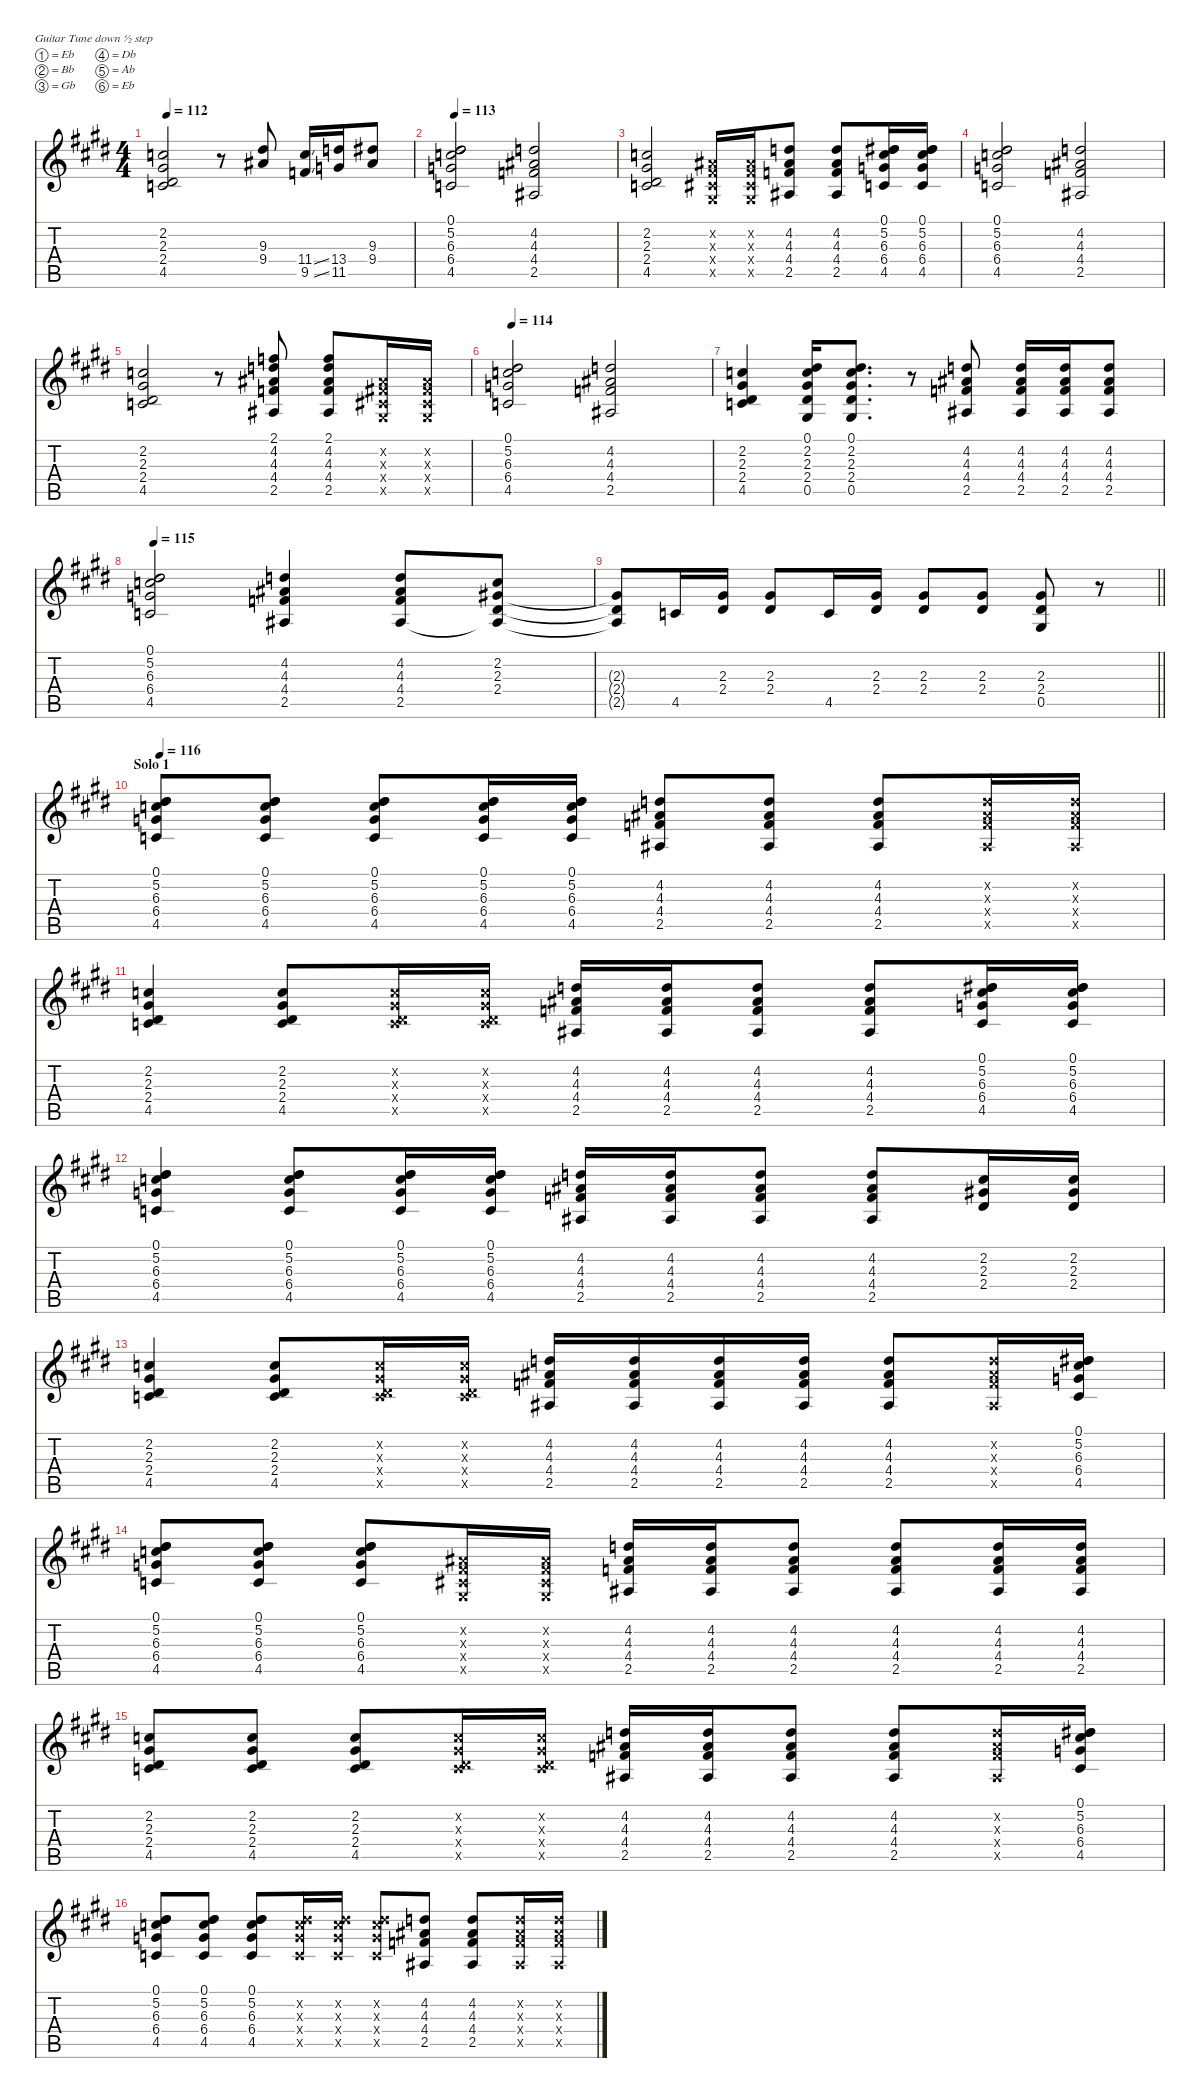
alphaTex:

\defaultSystemsLayout 4
\hideDynamics
\bracketExtendMode nobrackets
\singleTrackTrackNamePolicy hidden
\multiTrackTrackNamePolicy hidden
\otherSystemsTrackNameOrientation horizontal
\track ("Clean Gtr" "el.guit.") {defaultSystemsLayout 4 instrument overdrivenguitar}
\staff {score tabs}
\tuning (Eb4 Bb3 Gb3 Db3 Ab2 Eb2)
\ts (4 4)
\tempo 112
\clef g2
\ks c#minor
(2.2{acc forcenatural} 2.3{acc #} 2.4{acc #} 4.5{acc forcenatural}).2{dy f beam Up} r.8{beam Up} (9.3{acc #} 9.4{acc #}).8{beam Down} (11.4{ss acc forcenatural} 9.5{ss acc forcenatural}).16{beam Up} (13.4{acc forcenatural} 11.5{acc forcenatural}).16{beam Up} (9.3{acc #} 9.4{acc #}).8{beam Up} |
\tempo 113
(0.1{acc #} 5.2{acc #} 6.3{acc forcenatural} 6.4{acc forcenatural} 4.5{acc forcenatural}).2{beam Up} (4.2{acc forcenatural} 4.3{acc #} 4.4{acc forcenatural} 2.5{acc #}).2{beam Up} |
(2.2{acc forcenatural} 2.3{acc #} 2.4{acc #} 4.5{acc forcenatural}).2{beam Up} (0.2{x acc #} 0.3{x acc #} 0.4{x acc #} 0.5{x acc #}).16{beam Up} (0.2{x acc #} 0.3{x acc #} 0.4{x acc #} 0.5{x acc #}).16{beam Up} (4.2{acc forcenatural} 4.3{acc #} 4.4{acc forcenatural} 2.5{acc #}).8{beam Up} (4.2{acc forcenatural} 4.3{acc #} 4.4{acc forcenatural} 2.5{acc #}).8{beam Up} (0.1{acc #} 5.2{acc #} 6.3{acc forcenatural} 6.4{acc forcenatural} 4.5{acc forcenatural}).16{beam Up} (0.1{acc #} 5.2{acc #} 6.3{acc forcenatural} 6.4{acc forcenatural} 4.5{acc forcenatural}).16{beam Up} |
(0.1{acc #} 5.2{acc #} 6.3{acc forcenatural} 6.4{acc forcenatural} 4.5{acc forcenatural}).2{beam Up} (4.2{acc forcenatural} 4.3{acc #} 4.4{acc forcenatural} 2.5{acc #}).2{beam Up} |
(2.2{acc forcenatural} 2.3{acc #} 2.4{acc #} 4.5{acc forcenatural}).2{beam Up} r.8{beam Up} (2.1{acc forcenatural} 4.2{acc forcenatural} 4.3{acc #} 4.4{acc forcenatural} 2.5{acc #}).8{beam Up} (2.1{acc forcenatural} 4.2{acc forcenatural} 4.3{acc #} 4.4{acc forcenatural} 2.5{acc #}).8{beam Up} (0.2{x acc #} 0.3{x acc #} 0.4{x acc #} 0.5{x acc #}).16{beam Up} (0.2{x acc #} 0.3{x acc #} 0.4{x acc #} 0.5{x acc #}).16{beam Up} |
\tempo 114
(0.1{acc #} 5.2{acc #} 6.3{acc forcenatural} 6.4{acc forcenatural} 4.5{acc forcenatural}).2{beam Up} (4.2{acc forcenatural} 4.3{acc #} 4.4{acc forcenatural} 2.5{acc #}).2{beam Up} |
(2.2{acc forcenatural} 2.3{acc #} 2.4{acc #} 4.5{acc forcenatural}).4{beam Up} (0.1{acc #} 2.2{acc forcenatural} 2.3{acc #} 2.4{acc #} 0.5{acc #}).16{beam Up} (0.1{acc #} 2.2{acc forcenatural} 2.3{acc #} 2.4{acc #} 0.5{acc #}).8{d beam Up} r.8{beam Up} (4.2{acc forcenatural} 4.3{acc #} 4.4{acc forcenatural} 2.5{acc #}).8{beam Up} (4.2{acc forcenatural} 4.3{acc #} 4.4{acc forcenatural} 2.5{acc #}).16{beam Up} (4.2{acc forcenatural} 4.3{acc #} 4.4{acc forcenatural} 2.5{acc #}).16{beam Up} (4.2{acc forcenatural} 4.3{acc #} 4.4{acc forcenatural} 2.5{acc #}).8{beam Up} |
\tempo 115
(0.1{acc #} 5.2{acc #} 6.3{acc forcenatural} 6.4{acc forcenatural} 4.5{acc forcenatural}).2{beam Up} (4.2{acc forcenatural} 4.3{acc #} 4.4{acc forcenatural} 2.5{acc #}).4{beam Up} (4.2{acc forcenatural} 4.3{acc #} 4.4{acc forcenatural} 2.5{acc #}).8{beam Up} (2.2{acc forcenatural} 2.3{acc #} 2.4{acc #} 2.5{t acc #}).8{beam Up} |
\barLineRight lightlight
(2.3{t acc #} 2.4{t acc #} 2.5{t acc #}).8{beam Up} 4.5{acc forcenatural}.16{dy mf beam Up} (2.3{acc #} 2.4{acc #}).16{beam Up} (2.3{acc #} 2.4{acc #}).8{beam Up} 4.5{acc forcenatural}.16{beam Up} (2.3{acc #} 2.4{acc #}).16{beam Up} (2.3{acc #} 2.4{acc #}).8{beam Up} (2.3{acc #} 2.4{acc #}).8{beam Up} (2.3{acc #} 2.4{acc #} 0.5{acc #}).8{beam Up} r.8{beam Up} |
\section ("" "Solo 1")
\tempo 116
(0.1{acc #} 5.2{acc #} 6.3{acc forcenatural} 6.4{acc forcenatural} 4.5{acc forcenatural}).8{dy f beam Up} (0.1{acc #} 5.2{acc #} 6.3{acc forcenatural} 6.4{acc forcenatural} 4.5{acc forcenatural}).8{beam Up} (0.1{acc #} 5.2{acc #} 6.3{acc forcenatural} 6.4{acc forcenatural} 4.5{acc forcenatural}).8{beam Up} (0.1{acc #} 5.2{acc #} 6.3{acc forcenatural} 6.4{acc forcenatural} 4.5{acc forcenatural}).16{beam Up} (0.1{acc #} 5.2{acc #} 6.3{acc forcenatural} 6.4{acc forcenatural} 4.5{acc forcenatural}).16{beam Up} (4.2{acc forcenatural} 4.3{acc #} 4.4{acc forcenatural} 2.5{acc #}).8{beam Up} (4.2{acc forcenatural} 4.3{acc #} 4.4{acc forcenatural} 2.5{acc #}).8{beam Up} (4.2{acc forcenatural} 4.3{acc #} 4.4{acc forcenatural} 2.5{acc #}).8{beam Up} (4.2{x acc forcenatural} 4.3{x acc #} 4.4{x acc forcenatural} 2.5{x acc #}).16{beam Up} (4.2{x acc forcenatural} 4.3{x acc #} 4.4{x acc forcenatural} 2.5{x acc #}).16{beam Up} |
(2.2{acc forcenatural} 2.3{acc #} 2.4{acc #} 4.5{acc forcenatural}).4{beam Up} (2.2{acc forcenatural} 2.3{acc #} 2.4{acc #} 4.5{acc forcenatural}).8{beam Up} (2.2{x acc forcenatural} 2.3{x acc #} 2.4{x acc #} 4.5{x acc forcenatural}).16{beam Up} (2.2{x acc forcenatural} 2.3{x acc #} 2.4{x acc #} 4.5{x acc forcenatural}).16{beam Up} (4.2{acc forcenatural} 4.3{acc #} 4.4{acc forcenatural} 2.5{acc #}).16{beam Up} (4.2{acc forcenatural} 4.3{acc #} 4.4{acc forcenatural} 2.5{acc #}).16{beam Up} (4.2{acc forcenatural} 4.3{acc #} 4.4{acc forcenatural} 2.5{acc #}).8{beam Up} (4.2{acc forcenatural} 4.3{acc #} 4.4{acc forcenatural} 2.5{acc #}).8{beam Up} (0.1{acc #} 5.2{acc #} 6.3{acc forcenatural} 6.4{acc forcenatural} 4.5{acc forcenatural}).16{beam Up} (0.1{acc #} 5.2{acc #} 6.3{acc forcenatural} 6.4{acc forcenatural} 4.5{acc forcenatural}).16{beam Up} |
(0.1{acc #} 5.2{acc #} 6.3{acc forcenatural} 6.4{acc forcenatural} 4.5{acc forcenatural}).4{beam Up} (0.1{acc #} 5.2{acc #} 6.3{acc forcenatural} 6.4{acc forcenatural} 4.5{acc forcenatural}).8{beam Up} (0.1{acc #} 5.2{acc #} 6.3{acc forcenatural} 6.4{acc forcenatural} 4.5{acc forcenatural}).16{beam Up} (0.1{acc #} 5.2{acc #} 6.3{acc forcenatural} 6.4{acc forcenatural} 4.5{acc forcenatural}).16{beam Up} (4.2{acc forcenatural} 4.3{acc #} 4.4{acc forcenatural} 2.5{acc #}).16{beam Up} (4.2{acc forcenatural} 4.3{acc #} 4.4{acc forcenatural} 2.5{acc #}).16{beam Up} (4.2{acc forcenatural} 4.3{acc #} 4.4{acc forcenatural} 2.5{acc #}).8{beam Up} (4.2{acc forcenatural} 4.3{acc #} 4.4{acc forcenatural} 2.5{acc #}).8{beam Up} (2.2{acc forcenatural} 2.3{acc #} 2.4{acc #}).16{beam Up} (2.2{acc forcenatural} 2.3{acc #} 2.4{acc #}).16{beam Up} |
(2.2{acc forcenatural} 2.3{acc #} 2.4{acc #} 4.5{acc forcenatural}).4{beam Up} (2.2{acc forcenatural} 2.3{acc #} 2.4{acc #} 4.5{acc forcenatural}).8{beam Up} (2.2{x acc forcenatural} 2.3{x acc #} 2.4{x acc #} 4.5{x acc forcenatural}).16{beam Up} (2.2{x acc forcenatural} 2.3{x acc #} 2.4{x acc #} 4.5{x acc forcenatural}).16{beam Up} (4.2{acc forcenatural} 4.3{acc #} 4.4{acc forcenatural} 2.5{acc #}).16{beam Up} (4.2{acc forcenatural} 4.3{acc #} 4.4{acc forcenatural} 2.5{acc #}).16{beam Up} (4.2{acc forcenatural} 4.3{acc #} 4.4{acc forcenatural} 2.5{acc #}).16{beam Up} (4.2{acc forcenatural} 4.3{acc #} 4.4{acc forcenatural} 2.5{acc #}).16{beam Up} (4.2{acc forcenatural} 4.3{acc #} 4.4{acc forcenatural} 2.5{acc #}).8{beam Up} (4.2{x acc forcenatural} 4.3{x acc #} 4.4{x acc forcenatural} 2.5{x acc #}).16{beam Up} (0.1{acc #} 5.2{acc #} 6.3{acc forcenatural} 6.4{acc forcenatural} 4.5{acc forcenatural}).16{beam Up} |
(0.1{acc #} 5.2{acc #} 6.3{acc forcenatural} 6.4{acc forcenatural} 4.5{acc forcenatural}).8{beam Up} (0.1{acc #} 5.2{acc #} 6.3{acc forcenatural} 6.4{acc forcenatural} 4.5{acc forcenatural}).8{beam Up} (0.1{acc #} 5.2{acc #} 6.3{acc forcenatural} 6.4{acc forcenatural} 4.5{acc forcenatural}).8{beam Up} (0.2{x acc #} 0.3{x acc #} 0.4{x acc #} 0.5{x acc #}).16{beam Up} (0.2{x acc #} 0.3{x acc #} 0.4{x acc #} 0.5{x acc #}).16{beam Up} (4.2{acc forcenatural} 4.3{acc #} 4.4{acc forcenatural} 2.5{acc #}).16{beam Up} (4.2{acc forcenatural} 4.3{acc #} 4.4{acc forcenatural} 2.5{acc #}).16{beam Up} (4.2{acc forcenatural} 4.3{acc #} 4.4{acc forcenatural} 2.5{acc #}).8{beam Up} (4.2{acc forcenatural} 4.3{acc #} 4.4{acc forcenatural} 2.5{acc #}).8{beam Up} (4.2{acc forcenatural} 4.3{acc #} 4.4{acc forcenatural} 2.5{acc #}).16{beam Up} (4.2{acc forcenatural} 4.3{acc #} 4.4{acc forcenatural} 2.5{acc #}).16{beam Up} |
(2.2{acc forcenatural} 2.3{acc #} 2.4{acc #} 4.5{acc forcenatural}).8{beam Up} (2.2{acc forcenatural} 2.3{acc #} 2.4{acc #} 4.5{acc forcenatural}).8{beam Up} (2.2{acc forcenatural} 2.3{acc #} 2.4{acc #} 4.5{acc forcenatural}).8{beam Up} (2.2{x acc forcenatural} 2.3{x acc #} 2.4{x acc #} 4.5{x acc forcenatural}).16{beam Up} (2.2{x acc forcenatural} 2.3{x acc #} 2.4{x acc #} 4.5{x acc forcenatural}).16{beam Up} (4.2{acc forcenatural} 4.3{acc #} 4.4{acc forcenatural} 2.5{acc #}).16{beam Up} (4.2{acc forcenatural} 4.3{acc #} 4.4{acc forcenatural} 2.5{acc #}).16{beam Up} (4.2{acc forcenatural} 4.3{acc #} 4.4{acc forcenatural} 2.5{acc #}).8{beam Up} (4.2{acc forcenatural} 4.3{acc #} 4.4{acc forcenatural} 2.5{acc #}).8{beam Up} (4.2{x acc forcenatural} 4.3{x acc #} 4.4{x acc forcenatural} 2.5{x acc #}).16{beam Up} (0.1{acc #} 5.2{acc #} 6.3{acc forcenatural} 6.4{acc forcenatural} 4.5{acc forcenatural}).16{beam Up} |
(0.1{acc #} 5.2{acc #} 6.3{acc forcenatural} 6.4{acc forcenatural} 4.5{acc forcenatural}).8{beam Up} (0.1{acc #} 5.2{acc #} 6.3{acc forcenatural} 6.4{acc forcenatural} 4.5{acc forcenatural}).8{beam Up} (0.1{acc #} 5.2{acc #} 6.3{acc forcenatural} 6.4{acc forcenatural} 4.5{acc forcenatural}).8{beam Up} (5.2{x acc #} 6.3{x acc forcenatural} 6.4{x acc forcenatural} 4.5{x acc forcenatural}).16{beam Up} (5.2{x acc #} 6.3{x acc forcenatural} 6.4{x acc forcenatural} 4.5{x acc forcenatural}).16{beam Up} (5.2{x acc #} 6.3{x acc forcenatural} 6.4{x acc forcenatural} 4.5{x acc forcenatural}).8{beam Up} (4.2{acc forcenatural} 4.3{acc #} 4.4{acc forcenatural} 2.5{acc #}).8{beam Up} (4.2{acc forcenatural} 4.3{acc #} 4.4{acc forcenatural} 2.5{acc #}).8{beam Up} (4.2{x acc forcenatural} 4.3{x acc #} 4.4{x acc forcenatural} 2.5{x acc #}).16{beam Up} (4.2{x acc forcenatural} 4.3{x acc #} 4.4{x acc forcenatural} 2.5{x acc #}).16{beam Up}
